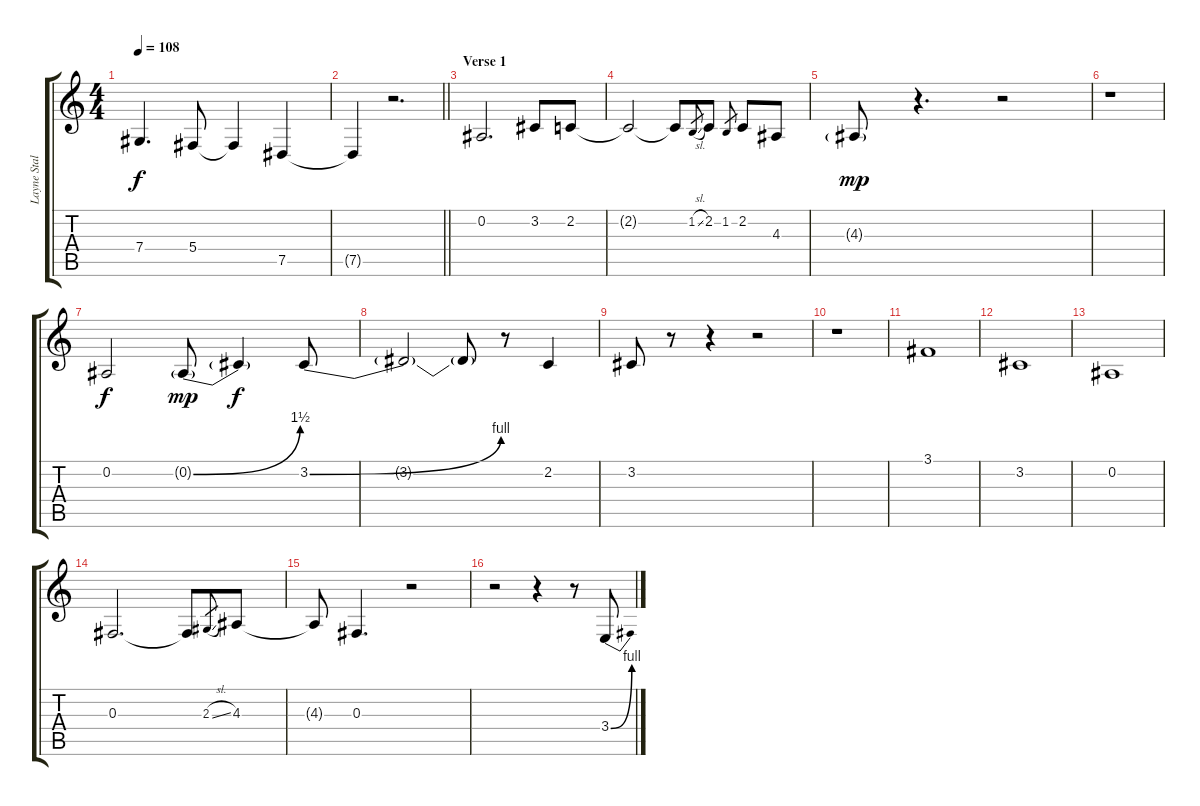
\track ("Layne Staley- Vocals" "Layne Stal") {instrument lead2sawtooth}
\staff {score tabs}
\tuning (Eb4 Bb3 Gb3 Db3 Ab2 Eb2) {hide}
\ts (4 4)
\tempo 108
\clef g2
\ks c
7.4.4{d dy f} 5.4.8 5.4{t}.4 7.5.4 |
\barLineRight lightlight
7.5{t}.4 r.2{d} |
\section ("" "Verse 1")
0.2.2{d} 3.2.8 2.2.8 |
2.2{t}.2 2.2{t}.8 1.2{sl}.8{gr} 2.2.8 1.2.8{gr} 2.2.8 4.3.8 |
4.3{g}.8{dy mp} r.4{d} r.2 |
r.1 |
0.2.2{dy f} 0.2{be (bend 0 0 60 6) g}.8{dy mp} 0.2{t}.4{dy f} 3.2{be (bend 0 0 60 4)}.8 |
3.2{t}.2 3.2{t}.8 r.8 2.2.4 |
3.2.8 r.8 r.4 r.2 |
r.1 |
3.1.1 |
3.2.1 |
0.2.1 |
0.3.2{d} 0.3{t}.8 2.3{sl}.8{gr} 4.3.8 |
4.3{t}.8 0.3.4{d} r.2 |
r.2 r.4 r.8 3.4{be (bend 0 0 60 4)}.8
